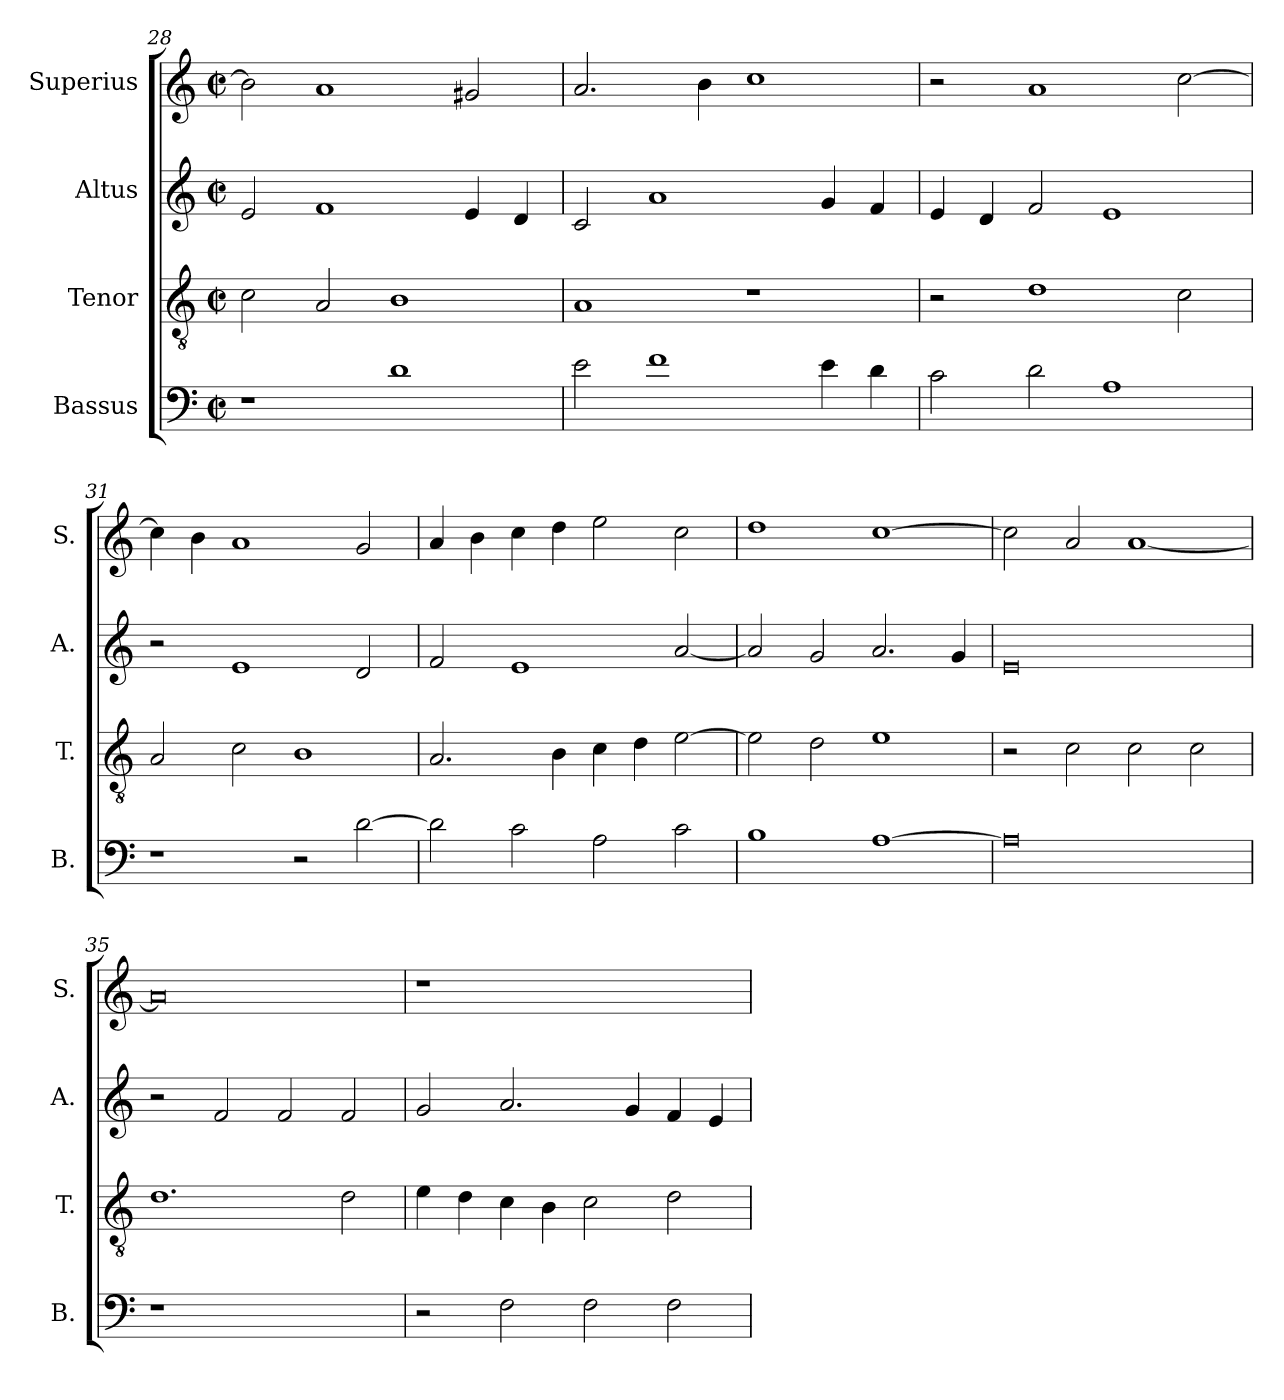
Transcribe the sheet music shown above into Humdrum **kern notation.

**kern	**kern	**kern	**kern
*part4	*part3	*part2	*part1
*staff4	*staff3	*staff2	*staff1
*I"Bassus	*I"Tenor	*I"Altus	*I"Superius
*I'B.	*I'T.	*I'A.	*I'S.
!!LO:PB:g=z
*clefF4	*clefGv2	*clefG2	*clefG2
*	*ITrd7c12	*	*
*k[]	*k[]	*k[]	*k[]
*C:	*C:	*C:	*C:
*M2/2	*M2/2	*M2/2	*M2/2
*met(c|)	*met(c|)	*met(c|)	*met(c|)
=28	=28	=28	=28
1r	2Ci\	2ei/	2bi\]
.	2AAi/	1fi	1ai
1di	1BBi	.	.
.	.	4ei/	2g#Xi/
.	.	4di/	.
=29	=29	=29	=29
2ei\	1AAi	2ci/	2.ai/
1fi	.	1ai	.
.	.	.	4bi\
.	1r	.	1cci
4ei\	.	4gi/	.
4di\	.	4fi/	.
=30	=30	=30	=30
2ci\	2r	4ei/	2r
.	.	4di/	.
2di\	1Di	2fi/	1ai
1Ai	.	1ei	.
.	2Ci\	.	[>2cci\
=31	=31	=31	=31
1r	2AAi/	2r	4cci\]
.	.	.	4bi\
.	2Ci\	1ei	1ai
2r	1BBi	.	.
[>2di\	.	2di/	2gi/
=32	=32	=32	=32
2di\]	2.AAi/	2fi/	4ai/
.	.	.	4bi\
2ci\	.	1ei	4cci\
.	4BBi\	.	4ddi\
2Ai\	4Ci\	.	2eei\
.	4Di\	.	.
2ci\	[>2Ei\	[<2ai/	2cci\
!!LO:LB:g=z
=33	=33	=33	=33
1Bi	2Ei\]	2ai/]	1ddi
.	2Di\	2gi/	.
[>1Ai	1Ei	2.ai/	[>1cci
.	.	4gi/	.
=34	=34	=34	=34
0Ai]	2r	0ei	2cci\]
.	2Ci\	.	2ai/
.	2Ci\	.	[<1ai
.	2Ci\	.	.
=35	=35	=35	=35
!LO:N:vis=1	!	!	!
1r	1.Di	2r	0ai]
.	.	2fi/	.
1ryy	.	2fi/	.
.	2Di\	2fi/	.
=36	=36	=36	=36
!	!	!	!LO:N:vis=1
2r	4Ei\	2gi/	1r
.	4Di\	.	.
2Fi\	4Ci\	2.ai/	.
.	4BBi\	.	.
2Fi\	2Ci\	.	1ryy
.	.	4gi/	.
2Fi\	2Di\	4fi/	.
.	.	4ei/	.
=	=	=	=
*-	*-	*-	*-
